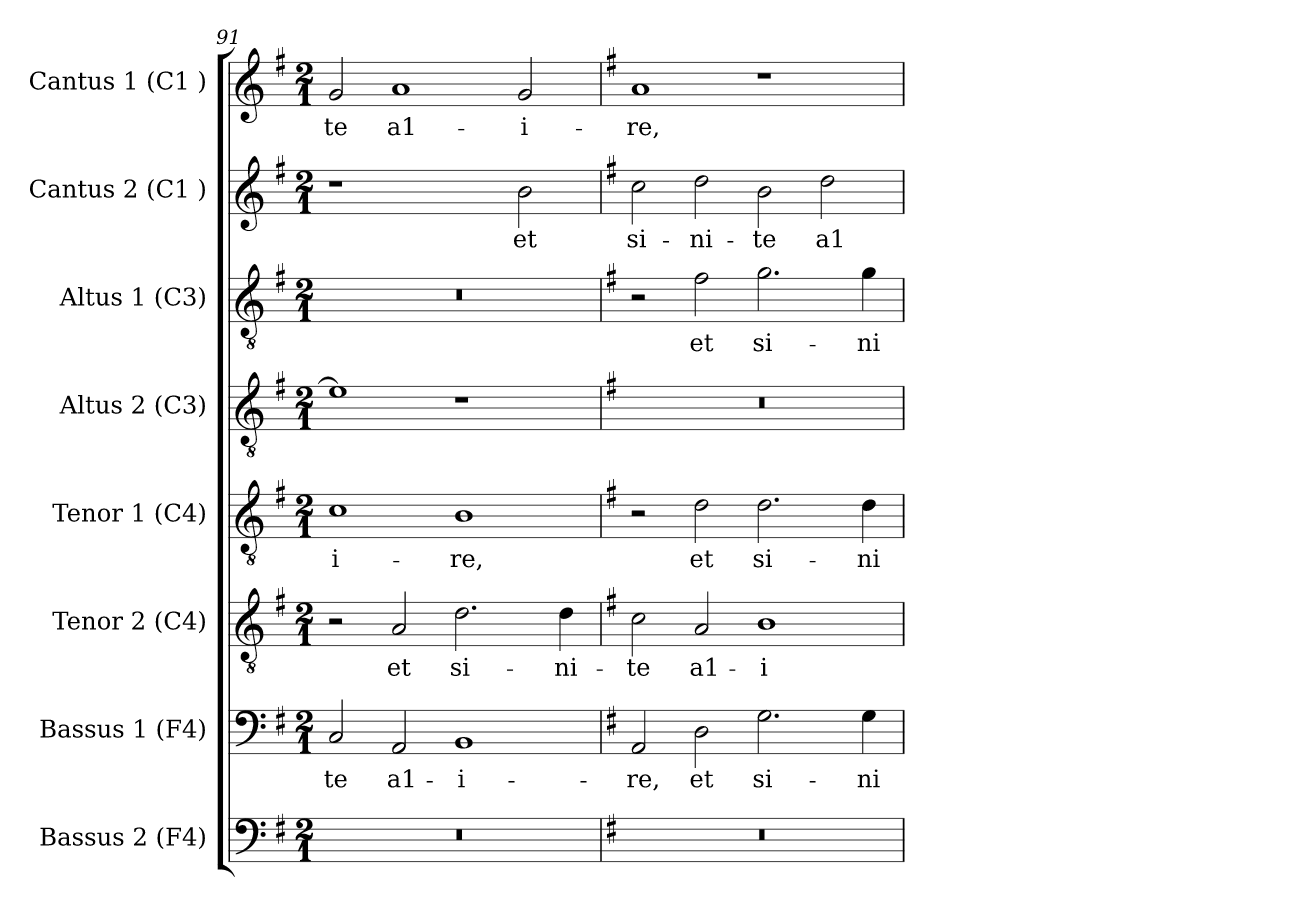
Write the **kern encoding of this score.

**kern	**kern	**text	**kern	**text	**kern	**text	**kern	**kern	**text	**kern	**text	**kern	**text
*part8	*part7	*part7	*part6	*part6	*part5	*part5	*part4	*part3	*part3	*part2	*part2	*part1	*part1
*staff8	*staff7	*staff7	*staff6	*staff6	*staff5	*staff5	*staff4	*staff3	*staff3	*staff2	*staff2	*staff1	*staff1
*I"Bassus 2 (F4)	*I"Bassus 1 (F4)	*	*I"Tenor 2 (C4)	*	*I"Tenor 1 (C4)	*	*I"Altus 2 (C3)	*I"Altus 1 (C3)	*	*I"Cantus 2 (C1 )	*	*I"Cantus 1 (C1 )	*
*I'B2	*I'B1	*	*I'T2	*	*I'T1	*	*I'A2	*I'A1	*	*I'C2	*	*I'C1	*
!!LO:PB:g=z
*clefF4	*clefF4	*	*clefGv2	*	*clefGv2	*	*clefGv2	*clefGv2	*	*clefG2	*	*clefG2	*
*k[f#]	*k[f#]	*	*k[f#]	*	*k[f#]	*	*k[f#]	*k[f#]	*	*k[f#]	*	*k[f#]	*
*G:	*G:	*	*G:	*	*G:	*	*G:	*G:	*	*G:	*	*G:	*
*M2/1	*M2/1	*	*M2/1	*	*M2/1	*	*M2/1	*M2/1	*	*M2/1	*	*M2/1	*
=91	=91	=91	=91	=91	=91	=91	=91	=91	=91	=91	=91	=91	=91
!	!	!LO:LY:b:cj	!	!	!	!LO:LY:b:rj	!	!	!	!	!	!	!LO:LY:b:cj
0r	2C/	-te	2r	.	1c	-i-	1e]	0r	.	1r	.	2g/	-te
!	!	!LO:LY:b:cj	!	!LO:LY:b:cj	!	!	!	!	!	!	!	!	!LO:LY:b:cj
.	2AA/	a1-	2A/	et	.	.	.	.	.	.	.	1a	a1-
!	!	!LO:LY:b:rj	!	!LO:LY:b:cj	!	!LO:LY:b:cj	!	!	!	!	!	!	!
.	1BB	-i-	2.d\	si-	1B	-re,	1r	.	.	2ryy	.	.	.
!	!	!	!	!	!	!	!	!	!	!	!LO:LY:b:cj	!	!LO:LY:b:cj
.	.	.	.	.	.	.	.	.	.	2b\	et	2g/	-i-
!	!	!	!	!LO:LY:b:cj	!	!	!	!	!	!	!	!	!
.	.	.	4d\	-ni-	.	.	.	.	.	.	.	.	.
=92	=92	=92	=92	=92	=92	=92	=92	=92	=92	=92	=92	=92	=92
*	*	*	*	*	*	*	*	*	*	*	*	*k[f#]	*
*	*	*	*	*	*	*	*	*	*	*	*	*G:	*
!	!	!LO:LY:b:cj	!	!LO:LY:b:cj	!	!	!	!	!	!	!LO:LY:b:cj	!	!LO:LY:b:cj
0r	2AA/	-re,	2c\	-te	2r	.	0r	2r	.	2cc\	si-	1a	-re,
!	!	!LO:LY:b:cj	!	!LO:LY:b:cj	!	!LO:LY:b:cj	!	!	!LO:LY:b:cj	!	!LO:LY:b:cj	!	!
.	2D\	et	2A/	a1-	2d\	et	.	2f#\	et	2dd\	-ni-	.	.
!	!	!LO:LY:b:cj	!	!LO:LY:b:rj	!	!LO:LY:b:cj	!	!	!LO:LY:b:cj	!	!LO:LY:b:cj	!	!
.	2.G\	si-	1B	-i-	2.d\	si-	.	2.g\	si-	2b\	-te	1r	.
!	!	!	!	!	!	!	!	!	!	!	!LO:LY:b:cj	!	!
.	.	.	.	.	.	.	.	.	.	2dd\	a1-	.	.
!	!	!LO:LY:b:cj	!	!	!	!LO:LY:b:cj	!	!	!LO:LY:b:cj	!	!	!	!
.	4G\	-ni-	.	.	4d\	-ni-	.	4g\	-ni-	.	.	.	.
=	=	=	=	=	=	=	=	=	=	=	=	=	=
*-	*-	*-	*-	*-	*-	*-	*-	*-	*-	*-	*-	*-	*-
